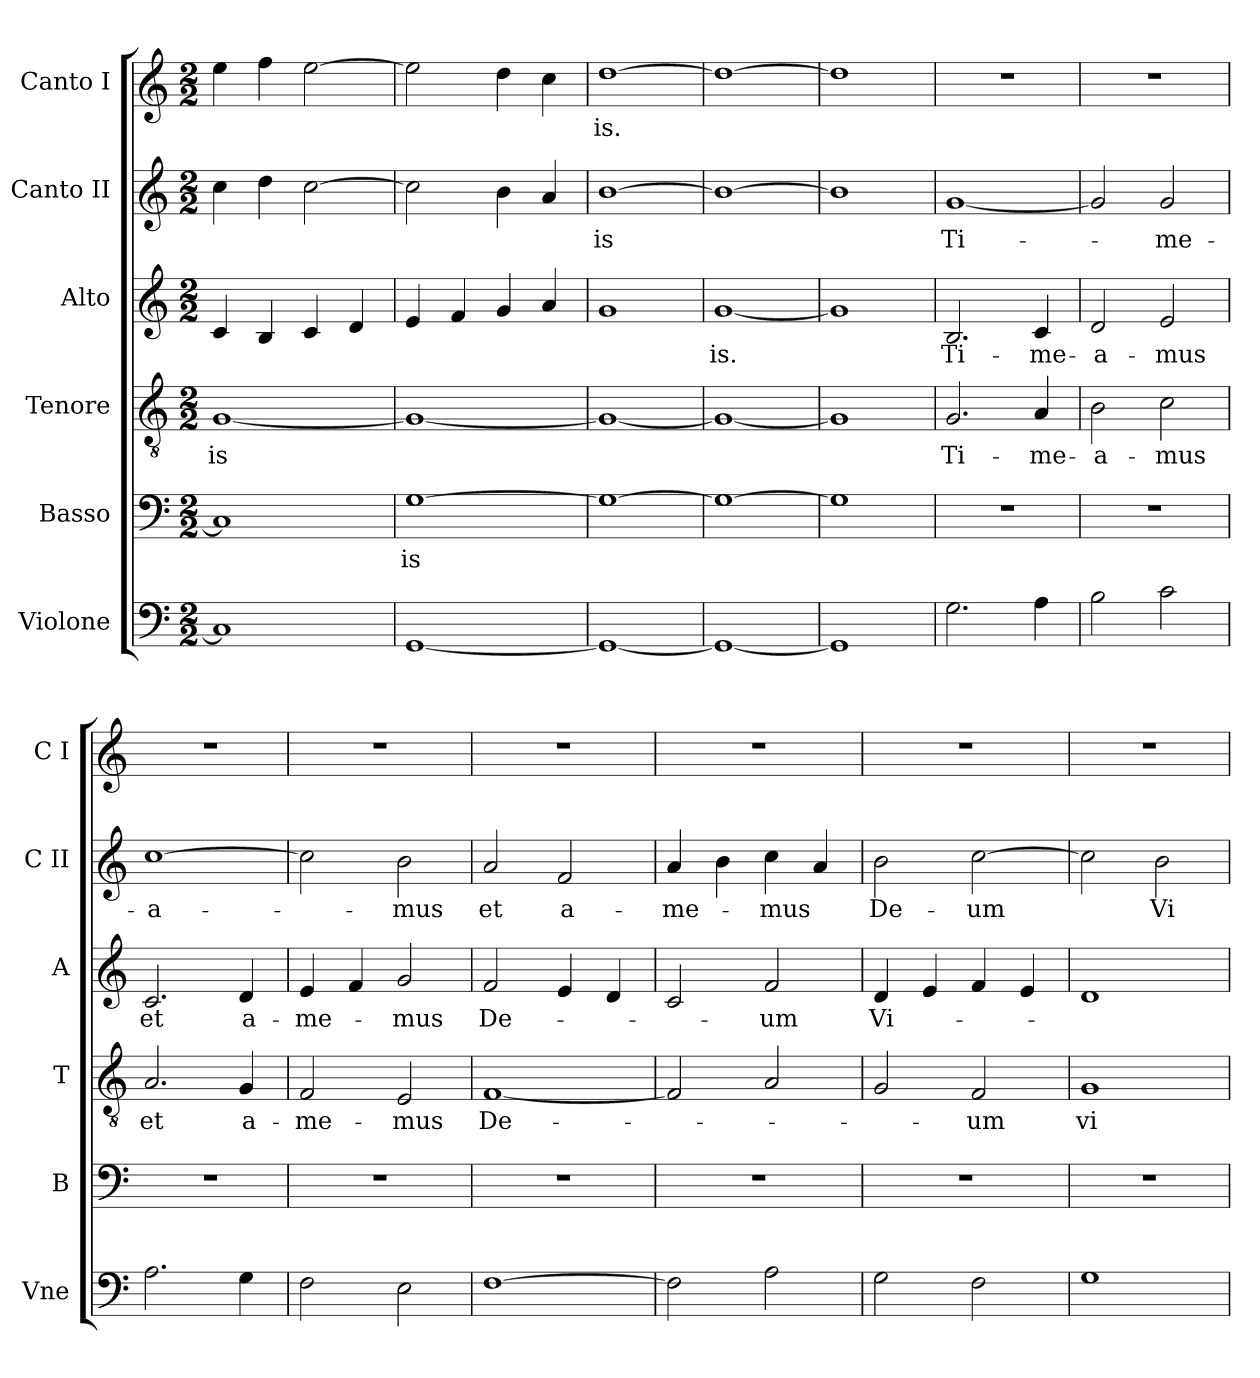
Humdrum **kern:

**kern	**kern	**text	**kern	**text	**kern	**text	**kern	**text	**kern	**text
*part6	*part5	*part5	*part4	*part4	*part3	*part3	*part2	*part2	*part1	*part1
*staff6	*staff5	*staff5	*staff4	*staff4	*staff3	*staff3	*staff2	*staff2	*staff1	*staff1
*I"Violone	*I"Basso	*	*I"Tenore	*	*I"Alto	*	*I"Canto II	*	*I"Canto I	*
*I'Vne	*I'B	*	*I'T	*	*I'A	*	*I'C II	*	*I'C I	*
*clefF4	*clefF4	*	*clefGv2	*	*clefG2	*	*clefG2	*	*clefG2	*
*k[]	*k[]	*	*k[]	*	*k[]	*	*k[]	*	*k[]	*
*M2/2	*M2/2	*	*M2/2	*	*M2/2	*	*M2/2	*	*M2/2	*
=	=	=	=	=	=	=	=	=	=	=
1C]	1C]	.	[1G	-is	4c	.	4cc	.	4ee	.
.	.	.	.	.	4B	.	4dd	.	4ff	.
.	.	.	.	.	4c	.	[2cc	.	[2ee	.
.	.	.	.	.	4d	.	.	.	.	.
=	=	=	=	=	=	=	=	=	=	=
[1GG	[1G	-is	1G_	.	4e	.	2cc]	.	2ee]	.
.	.	.	.	.	4f	.	.	.	.	.
.	.	.	.	.	4g	.	4b	.	4dd	.
.	.	.	.	.	4a	.	4a	.	4cc	.
=	=	=	=	=	=	=	=	=	=	=
1GG_	1G_	.	1G_	.	1g	.	[1b	-is	[1dd	-is.
=	=	=	=	=	=	=	=	=	=	=
1GG_	1G_	.	1G_	.	[1g	-is.	1b_	.	1dd_	.
=	=	=	=	=	=	=	=	=	=	=
1GG]	1G]	.	1G]	.	1g]	.	1b]	.	1dd]	.
=	=	=	=	=	=	=	=	=	=	=
2.G	1r	.	2.G	Ti-	2.B	Ti-	[1g	Ti-	1r	.
4A	.	.	4A	-me-	4c	-me-	.	.	.	.
=	=	=	=	=	=	=	=	=	=	=
2B	1r	.	2B	-a-	2d	-a-	2g]	.	1r	.
2c	.	.	2c	-mus	2e	-mus	2g	-me-	.	.
=	=	=	=	=	=	=	=	=	=	=
2.A	1r	.	2.A	et	2.c	et	[1cc	-a-	1r	.
4G	.	.	4G	a-	4d	a-	.	.	.	.
=	=	=	=	=	=	=	=	=	=	=
2F	1r	.	2F	-me-	4e	-me-	2cc]	.	1r	.
.	.	.	.	.	4f	.	.	.	.	.
2E	.	.	2E	-mus	2g	-mus	2b	-mus	.	.
=	=	=	=	=	=	=	=	=	=	=
[1F	1r	.	[1F	De-	2f	De-	2a	et	1r	.
.	.	.	.	.	4e	.	2f	a-	.	.
.	.	.	.	.	4d	.	.	.	.	.
=	=	=	=	=	=	=	=	=	=	=
2F]	1r	.	2F]	.	2c	.	4a	-me-	1r	.
.	.	.	.	.	.	.	4b	.	.	.
2A	.	.	2A	.	2f	-um	4cc	-mus	.	.
.	.	.	.	.	.	.	4a	.	.	.
=	=	=	=	=	=	=	=	=	=	=
2G	1r	.	2G	.	4d	Vi-	2b	De-	1r	.
.	.	.	.	.	4e	.	.	.	.	.
2F	.	.	2F	-um	4f	.	[2cc	-um	.	.
.	.	.	.	.	4e	.	.	.	.	.
=	=	=	=	=	=	=	=	=	=	=
1G	1r	.	1G	vi-	1d	.	2cc]	.	1r	.
.	.	.	.	.	.	.	2b	Vi-	.	.
=	=	=	=	=	=	=	=	=	=	=
*-	*-	*-	*-	*-	*-	*-	*-	*-	*-	*-
